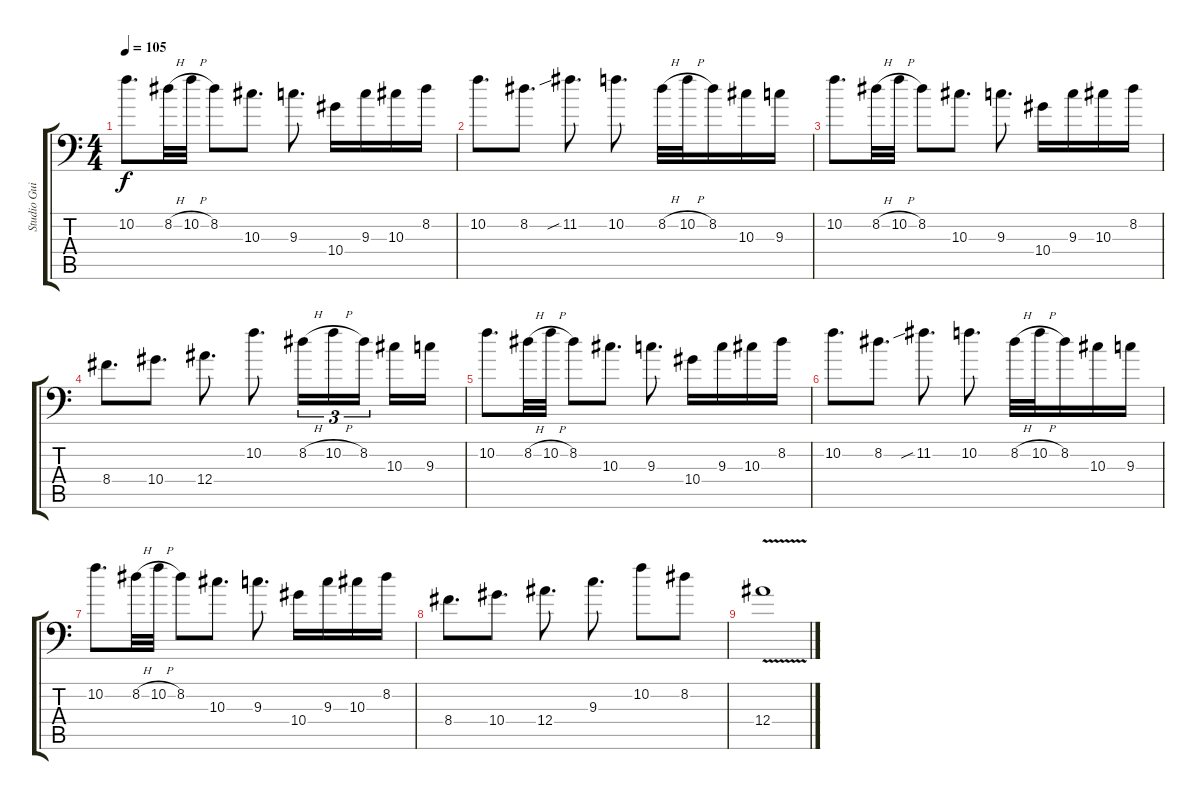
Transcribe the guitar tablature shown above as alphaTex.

\track ("Studio Guitar" "Studio Gui") {instrument distortionguitar}
\staff {score tabs}
\tuning (C4 G3 Eb3 Bb2 F2 Bb1) {hide}
\ts (4 4)
\tempo 105
\clef f4
\ks c
10.2.8{d dy f instrument distortionguitar} 8.2{h}.32 10.2{h}.32 8.2.8 10.3.8{d} 9.3.8{d} 10.4.16 9.3.16 10.3.16 8.2.16 |
10.2.8{d} 8.2.8{d} 11.2{sib}.8{d} 10.2.8{d} 8.2{h}.32 10.2{h}.32 8.2.16 10.3.16 9.3.16 |
10.2.8{d} 8.2{h}.32 10.2{h}.32 8.2.8 10.3.8{d} 9.3.8{d} 10.4.16 9.3.16 10.3.16 8.2.16 |
8.4.8{d} 10.4.8{d} 12.4.8{d} 10.2.8{d} 8.2{h}.16{tu (3 2)} 10.2{h}.16{tu (3 2)} 8.2.16{tu (3 2) beam splitsecondary} 10.3.16 9.3.16 |
10.2.8{d} 8.2{h}.32 10.2{h}.32 8.2.8 10.3.8{d} 9.3.8{d} 10.4.16 9.3.16 10.3.16 8.2.16 |
10.2.8{d} 8.2.8{d} 11.2{sib}.8{d} 10.2.8{d} 8.2{h}.32 10.2{h}.32 8.2.16 10.3.16 9.3.16 |
10.2.8{d} 8.2{h}.32 10.2{h}.32 8.2.8 10.3.8{d} 9.3.8{d} 10.4.16 9.3.16 10.3.16 8.2.16 |
8.4.8{d} 10.4.8{d} 12.4.8{d} 9.3.8{d} 10.2.8 8.2.8 |
12.4{v}.1
